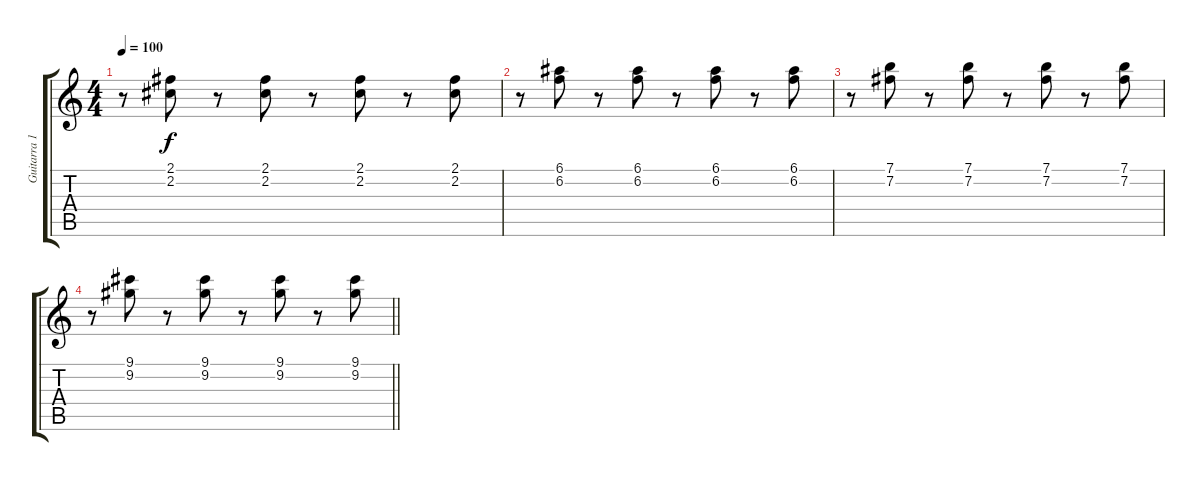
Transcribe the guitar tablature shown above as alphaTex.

\track ("Guitarra 1" "Guitarra 1") {instrument electricguitarclean}
\staff {score tabs}
\tuning (E4 B3 G3 D3 A2 E2) {hide}
\ts (4 4)
\tempo 100
\clef g2
\ks c
r.8{dy f} (2.1 2.2).8 r.8 (2.1 2.2).8 r.8 (2.1 2.2).8 r.8 (2.1 2.2).8 |
r.8 (6.1 6.2).8 r.8 (6.1 6.2).8 r.8 (6.1 6.2).8 r.8 (6.1 6.2).8 |
r.8 (7.1 7.2).8 r.8 (7.1 7.2).8 r.8 (7.1 7.2).8 r.8 (7.1 7.2).8 |
\barLineRight lightlight
r.8 (9.1 9.2).8 r.8 (9.1 9.2).8 r.8 (9.1 9.2).8 r.8 (9.1 9.2).8
